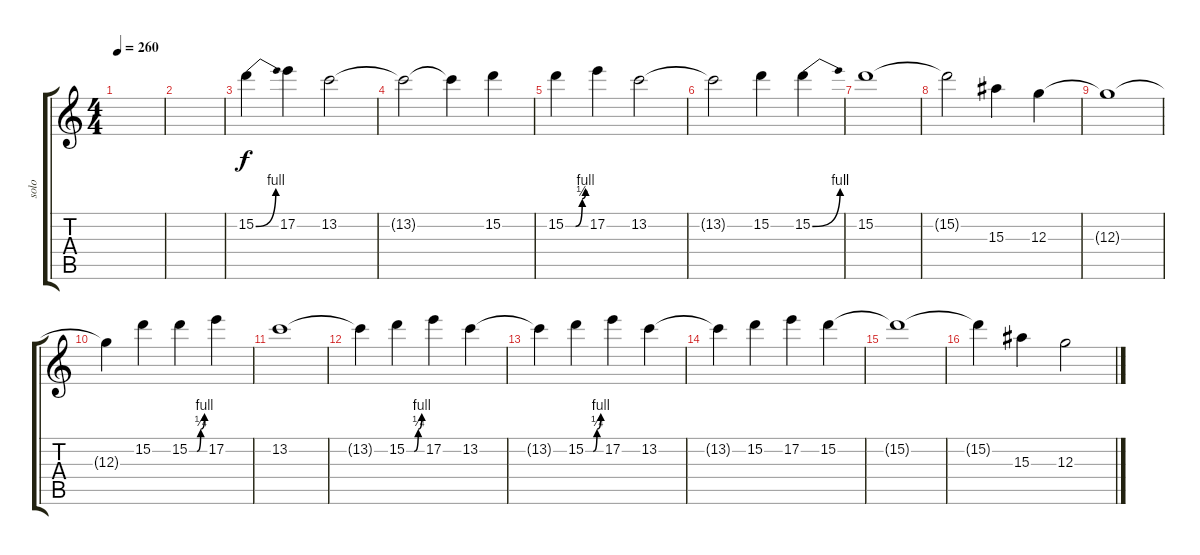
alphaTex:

\track ("solo" "solo") {instrument distortionguitar}
\staff {score tabs}
\tuning (E4 B3 G3 D3 A2 E2) {hide}
\ts (4 4)
\tempo 260
\clef g2
\ks c
|
|
15.2{be (bend 0 0 60 4)}.4 17.2.4 13.2.2 |
13.2{t}.2 13.2{t}.4 15.2.4 |
15.2{be (custom 0 0 30 0 50 2 60 4)}.4 17.2.4 13.2.2 |
13.2{t}.2 15.2.4 15.2{be (bend 0 0 60 4)}.4 |
15.2.1 |
15.2{t}.2 15.3.4 12.3.4 |
12.3{t}.1 |
12.3{t}.4 15.2.4 15.2{be (custom 0 0 30 0 45 1 60 4)}.4 17.2.4 |
13.2.1 |
13.2{t}.4 15.2{be (custom 0 0 30 0 46 1 60 4)}.4 17.2.4 13.2.4 |
13.2{t}.4 15.2{be (custom 0 0 30 0 45 1 60 4)}.4 17.2.4 13.2.4 |
13.2{t}.4 15.2.4 17.2.4 15.2.4 |
15.2{t}.1 |
15.2{t}.4 15.3.4 12.3.2
